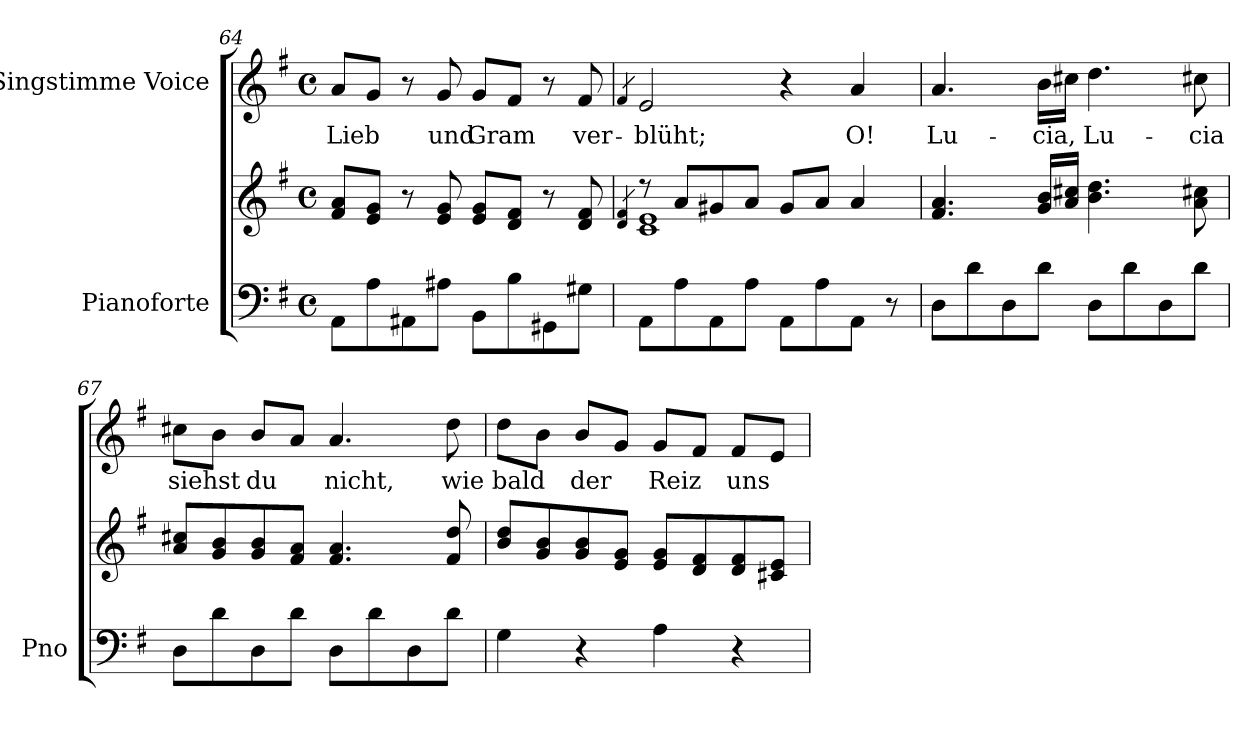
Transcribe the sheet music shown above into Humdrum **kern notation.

**kern	**kern	**kern	**text
*part2	*part2	*part1	*part1
*staff3	*staff2	*staff1	*staff1
*I"Pianoforte	*	*I"Singstimme Voice	*
*I'Pno	*	*	*
!!LO:PB:g=z
*clefF4	*clefG2	*clefG2	*
*k[f#]	*k[f#]	*k[f#]	*
*M4/4	*M4/4	*M4/4	*
*met(c)	*met(c)	*met(c)	*
=64	=64	=64	=64
!	!	!	!LO:LY:b
8AA\L	8f#/ 8a/L	8a/L	Lieb
8A\	8e/ 8g/J	8g/J	.
8AA#X\	8r	8r	.
!	!	!	!LO:LY:b
8A#X\J	8e/ 8g/	8g/	und
!	!	!	!LO:LY:b
8BB\L	8e/ 8g/L	8g/L	Gram
8B\	8d/ 8f#/J	8f#/J	.
8GG#X\	8r	8r	.
!	!	!	!LO:LY:b
8G#i\J	8d/ 8f#/	8f#/	ver-
=65	=65	=65	=65
*	*^	*	*
.	.	4qd/ 4qf#/	4qf#/	.
!	!	!	!	!LO:LY:b
8AA\L	8r	1c 1e	2e/	-blüht;
8A\	8a/L	.	.	.
8AA\	8g#X/	.	.	.
8A\J	8a/J	.	.	.
8AA\L	8g#/L	.	4r	.
8A\	8a/J	.	.	.
!	!	!	!	!LO:LY:b
8AA\J	4a/	.	4a/	O!
8r	.	.	.	.
*	*v	*v	*	*
=66	=66	=66	=66
!	!	!	!LO:LY:b
8D\L	4.f#/ 4.a/	4.a/	Lu-
8d\	.	.	.
8D\	.	.	.
!	!	!	!LO:LY:b
8d\J	16g/ 16b/LL	16b\LL	-cia,
.	16a/ 16cc#X/JJ	16cc#X\JJ	.
!	!	!	!LO:LY:b
8D\L	4.b\ 4.dd\	4.dd\	Lu-
8d\	.	.	.
8D\	.	.	.
!	!	!	!LO:LY:b
8d\J	8a\ 8cc#X\	8cc#X\	-cia
=67	=67	=67	=67
!	!	!	!LO:LY:b
8D\L	8a/ 8cc#i/L	8cc#i\L	siehst
8d\	8g/ 8b/	8b\J	.
!	!	!	!LO:LY:b
8D\	8g/ 8b/	8b/L	du
8d\J	8f#/ 8a/J	8a/J	.
!	!	!	!LO:LY:b
8D\L	4.f#/ 4.a/	4.a/	nicht,
8d\	.	.	.
8D\	.	.	.
!	!	!	!LO:LY:b
8d\J	8f#/ 8dd/	8dd\	wie
=68	=68	=68	=68
!	!	!	!LO:LY:b
4G\	8b/ 8dd/L	8dd\L	bald
.	8g/ 8b/	8b\J	.
!	!	!	!LO:LY:b
4r	8g/ 8b/	8b/L	der
.	8e/ 8g/J	8g/J	.
!	!	!	!LO:LY:b
4A\	8e/ 8g/L	8g/L	Reiz
.	8d/ 8f#/	8f#/J	.
!	!	!	!LO:LY:b
4r	8d/ 8f#/	8f#/L	uns
.	8c#X/ 8e/J	8e/J	.
=	=	=	=
*-	*-	*-	*-
